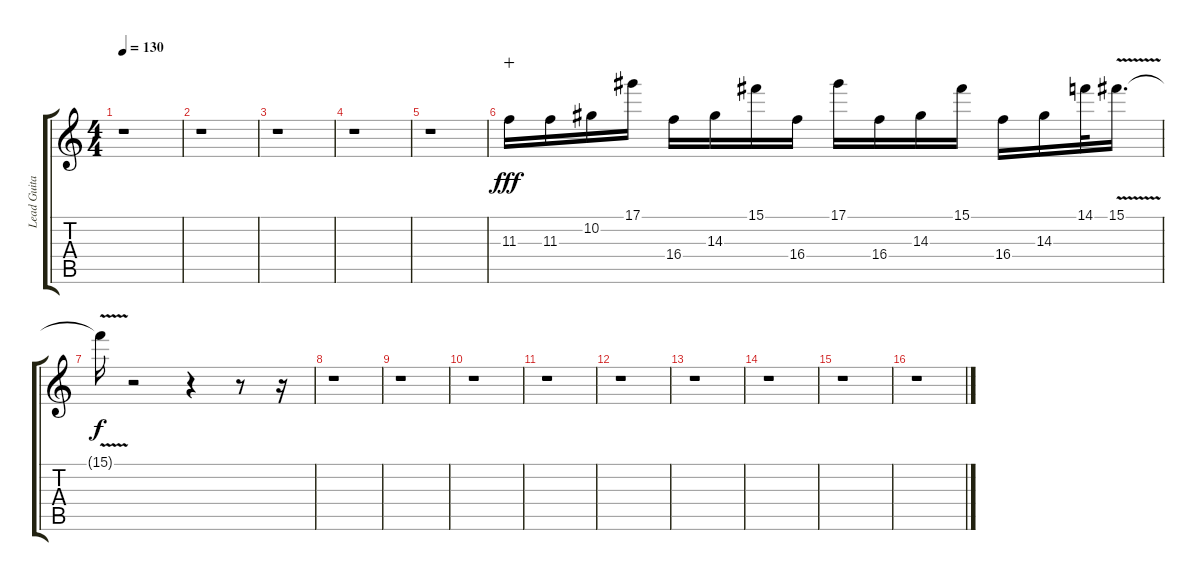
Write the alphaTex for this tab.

\track ("Lead Guitar" "Lead Guita") {instrument overdrivenguitar}
\staff {score tabs}
\tuning (Eb4 Bb3 Gb3 Db3 Ab2 Eb2) {hide}
\ts (4 4)
\tempo 130
\clef g2
\ks c
r.1{dy f} |
r.1 |
r.1 |
r.1 |
r.1 |
11.3.16{dy fff wahc} 11.3.16 10.2.16 17.1.16 16.4.16 14.3.16 15.1.16 16.4.16 17.1.16 16.4.16 14.3.16 15.1.16 16.4.16 14.3.16 14.1.32 15.1{v}.16{d} |
15.1{t}.16{dy f} r.2 r.4 r.8 r.16 |
r.1 |
r.1 |
r.1 |
r.1 |
r.1 |
r.1 |
r.1 |
r.1 |
r.1
